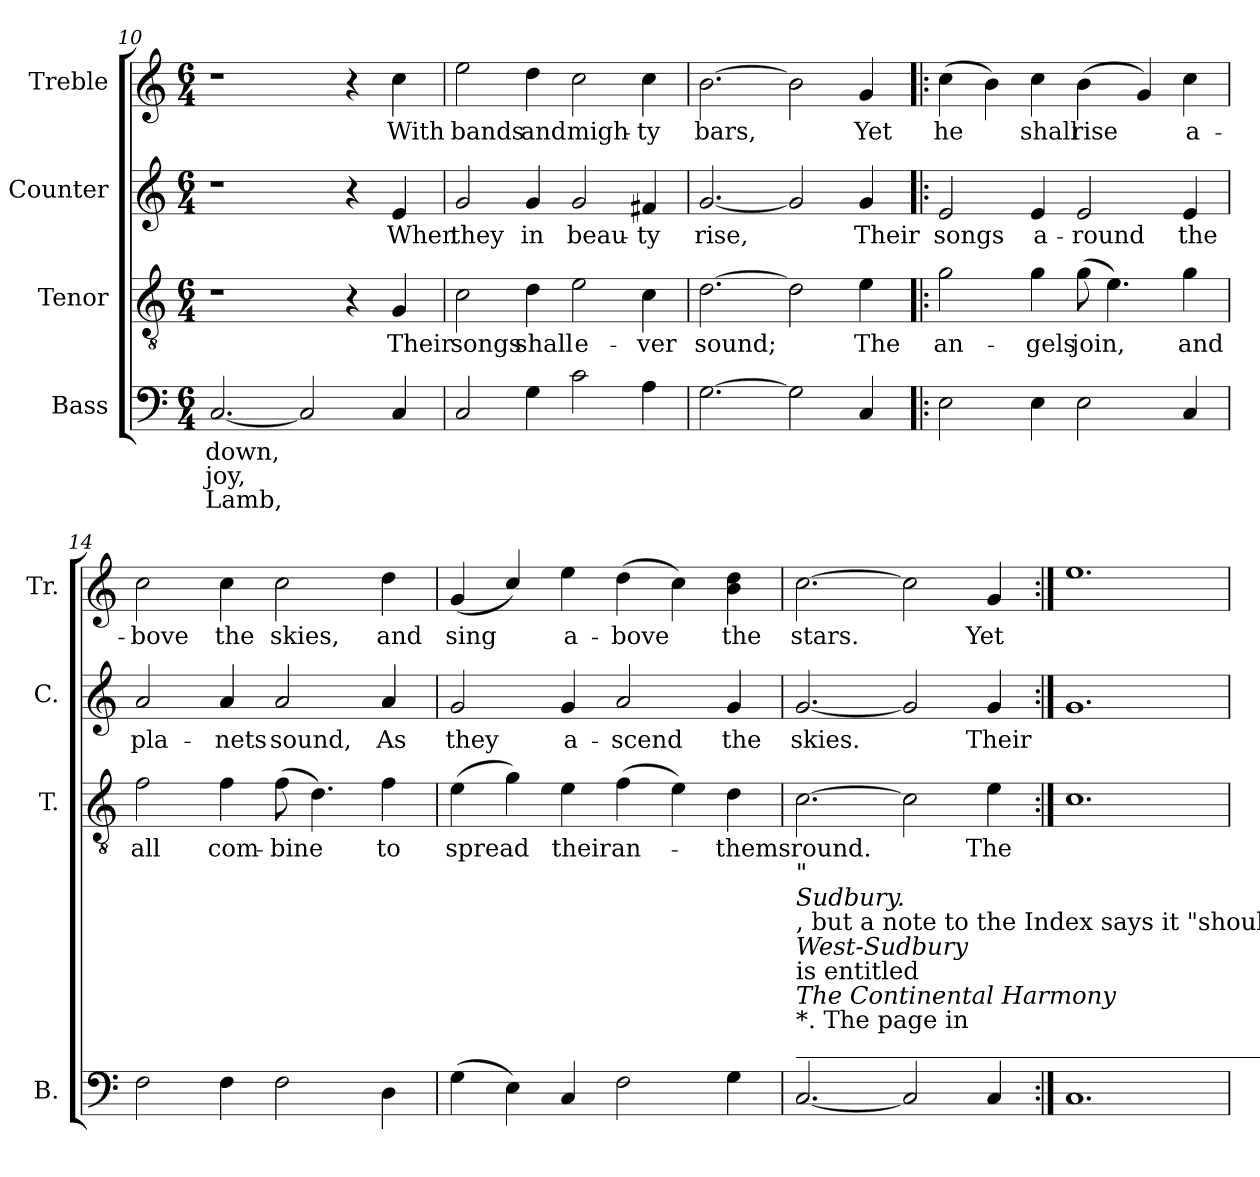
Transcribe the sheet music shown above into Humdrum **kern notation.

**kern	**text	**text	**text	**kern	**text	**kern	**text	**kern	**text
*part4	*part4	*part4	*part4	*part3	*part3	*part2	*part2	*part1	*part1
*staff4	*staff4	*staff4	*staff4	*staff3	*staff3	*staff2	*staff2	*staff1	*staff1
*I"Bass	*	*	*	*I"Tenor	*	*I"Counter	*	*I"Treble	*
*I'B.	*	*	*	*I'T.	*	*I'C.	*	*I'Tr.	*
*clefF4	*	*	*	*clefGv2	*	*clefG2	*	*clefG2	*
*k[]	*	*	*	*k[]	*	*k[]	*	*k[]	*
*M6/4	*	*	*	*M6/4	*	*M6/4	*	*M6/4	*
=10	=10	=10	=10	=10	=10	=10	=10	=10	=10
[2.C/	down,	joy,	Lamb,	1r	.	1r	.	1r	.
2C/]	.	.	.	.	.	.	.	.	.
.	.	.	.	4r	.	4r	.	4r	.
4C/	.	.	.	4G/	Their	4e/	When	4cc\	With
!!LO:LB:g=z
=11	=11	=11	=11	=11	=11	=11	=11	=11	=11
2C/	.	.	.	2c\	songs	2g/	they	2ee\	bands
4G\	.	.	.	4d\	shall	4g/	in	4dd\	and
2c\	.	.	.	2e\	e-	2g/	beau-	2cc\	migh-
4A\	.	.	.	4c\	-ver	4f#X/	-ty	4cc\	-ty
=12	=12	=12	=12	=12	=12	=12	=12	=12	=12
[2.G\	.	.	.	[2.d\	sound;	[2.g/	rise,	[2.b\	bars,
2G\]	.	.	.	2d\]	.	2g/]	.	2b\]	.
4C/	.	.	.	4e\	The	4g/	Their	4g/	Yet
=13!|:	=13!|:	=13!|:	=13!|:	=13!|:	=13!|:	=13!|:	=13!|:	=13!|:	=13!|:
2E\	.	.	.	2g\	an-	2e/	songs	(4cc\	he
.	.	.	.	.	.	.	.	4b\)	.
4E\	.	.	.	4g\	-gels	4e/	a-	4cc\	shall
2E\	.	.	.	(8g\	join,	2e/	-round	(4b\	rise
.	.	.	.	4.e\)	.	.	.	.	.
.	.	.	.	.	.	.	.	4g/)	.
4C/	.	.	.	4g\	and	4e/	the	4cc\	a-
=14	=14	=14	=14	=14	=14	=14	=14	=14	=14
2F\	.	.	.	2f\	all	2a/	pla-	2cc\	-bove
4F\	.	.	.	4f\	com-	4a/	-nets	4cc\	the
2F\	.	.	.	(8f\	-bine	2a/	sound,	2cc\	skies,
.	.	.	.	4.d\)	.	.	.	.	.
4D\	.	.	.	4f\	to	4a/	As	4dd\	and
=15	=15	=15	=15	=15	=15	=15	=15	=15	=15
(4G\	.	.	.	(4e\	spread	2g/	they	(4g/	sing
4E\)	.	.	.	4g\)	.	.	.	4cc/)	.
4C/	.	.	.	4e\	their	4g/	a-	4ee\	a-
2F\	.	.	.	(4f\	an-	2a/	-scend	(4dd\	-bove
.	.	.	.	4e\)	.	.	.	4cc\)	.
4G\	.	.	.	4d\	-thems	4g/	the	4b\ 4dd\	the
!!LO:LB:g=z
=16	=16	=16	=16	=16	=16	=16	=16	=16	=16
!LO:TX:a:t=__________________________________________	!	!	!	!	!	!	!	!	!
!LO:TX:a:t=*. The page in	!	!	!	!	!	!	!	!	!
!LO:TX:a:i:t=The Continental Harmony	!	!	!	!	!	!	!	!	!
!LO:TX:a:t=is entitled	!	!	!	!	!	!	!	!	!
!LO:TX:a:i:t=West-Sudbury	!	!	!	!	!	!	!	!	!
!LO:TX:a:t=, but a note to the Index says it "should be named	!	!	!	!	!	!	!	!	!
!LO:TX:a:i:t=Sudbury.	!	!	!	!	!	!	!	!	!
!LO:TX:a:t="	!	!	!	!	!	!	!	!	!
[2.C/	.	.	.	[2.c\	round.	[2.g/	skies.	[2.cc\	stars.
2C/]	.	.	.	2c\]	.	2g/]	.	2cc\]	.
4C/	.	.	.	4e\	The	4g/	Their	4g/	Yet
=17:|!	=17:|!	=17:|!	=17:|!	=17:|!	=17:|!	=17:|!	=17:|!	=17:|!	=17:|!
1.C	.	.	.	1.c	.	1.g	.	1.ee	.
=	=	=	=	=	=	=	=	=	=
*-	*-	*-	*-	*-	*-	*-	*-	*-	*-
